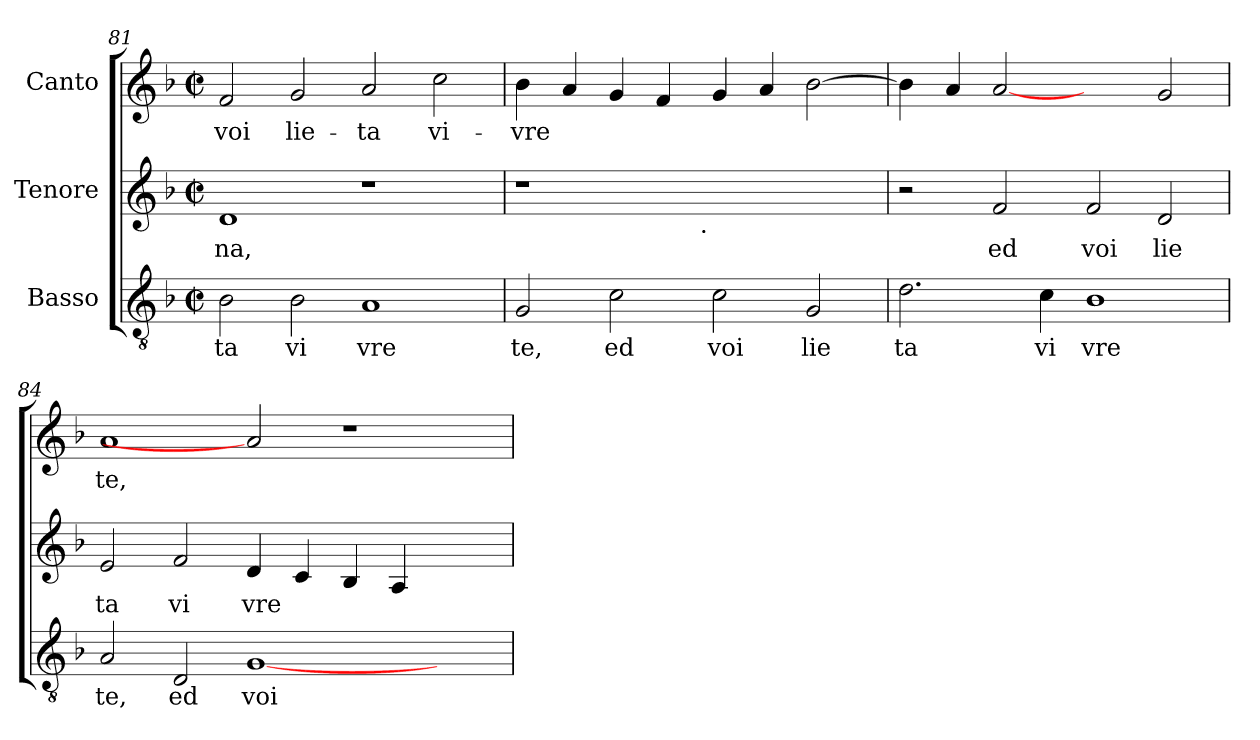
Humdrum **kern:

**kern	**text	**kern	**text	**kern	**text
*part3	*part3	*part2	*part2	*part1	*part1
*staff3	*staff3	*staff2	*staff2	*staff1	*staff1
*I"Basso	*	*I"Tenore	*	*I"Canto	*
*clefGv2	*	*clefG2	*	*clefG2	*
*k[b-]	*	*k[b-]	*	*k[b-]	*
*F:	*	*F:	*	*F:	*
*M2/2	*	*M2/2	*	*M2/2	*
*met(c|)	*	*met(c|)	*	*met(c|)	*
=81	=81	=81	=81	=81	=81
!	!LO:LY:b:cj	!	!LO:LY:b:cj	!	!LO:LY:b:cj
2B-\	ta	1d	na,	2f/	voi
!	!LO:LY:b:cj	!	!	!	!LO:LY:b:cj
2B-\	vi	.	.	2g/	lie-
!	!LO:LY:b:cj	!	!	!	!LO:LY:b:cj
1A	vre	1r	.	2a/	-ta
!	!	!	!	!	!LO:LY:b:cj
.	.	.	.	2cc\	vi-
=82	=82	=82	=82	=82	=82
!	!LO:LY:b:cj	!	!	!	!LO:LY:b:cj
*	*	*^	*	*	*
2G/	te,	1r	2ryy	.	4b-\	-vre-
!	!	!	!	!	!	!LO:LY:b:cj
.	.	.	.	.	4a/	--
!	!LO:LY:b:cj	!	!	!	!	!LO:LY:b:cj
2c\	ed	.	4...ryy	.	4g/	--
!	!	!	!	!	!	!LO:LY:b:cj
.	.	.	.	.	4f/	--
!	!	!	!LO:TX:b:t=.	!	!	!
.	.	.	1ryy	.	.	.
!	!LO:LY:b:cj	!	!	!	!	!LO:LY:b:cj
2c\	voi	1ryy	.	.	4g/	--
!	!	!	!	!	!	!LO:LY:b:cj
.	.	.	.	.	4a/	--
!	!LO:LY:b:cj	!	!	!	!	!LO:LY:b:cj
2G/	lie	.	.	.	[>2b-\	--
.	.	.	32ryy	.	.	.
=83	=83	=83	=83	=83	=83	=83
!	!LO:LY:b:cj	!	!	!	!	!LO:LY:b:cj
*	*	*v	*v	*	*	*
2.d\	ta	2r	.	4b-\]	--
!	!	!	!	!	!LO:LY:b:cj
.	.	.	.	4a/	--
!	!	!	!LO:LY:b:cj	!	!LO:LY:b:cj
.	.	2f/	ed	[2a	--
!	!LO:LY:b:cj	!	!	!	!
4c\	vi	.	.	.	.
!	!LO:LY:b:cj	!	!LO:LY:b:cj	!	!
1B-	vre	2f/	voi	2ryy	.
!	!	!	!LO:LY:b:cj	!	!LO:LY:b:cj
.	.	2d/	lie	2g/	--
=84	=84	=84	=84	=84	=84
!	!LO:LY:b:cj	!	!LO:LY:b:cj	!	!LO:LY:b:cj
2A/	te,	2e/	ta	1a	-te,
!	!LO:LY:b:cj	!	!LO:LY:b:cj	!	!
2D/	ed	2f/	vi	.	.
!	!LO:LY:b:cj	!	!LO:LY:b:cj	!	!
[<1G	voi	4d/	vre	2a]	.
!	!	!	!LO:LY:b:cj	!	!
.	.	4c/	.	.	.
!	!	!	!LO:LY:b:cj	!	!
.	.	4B-/	.	1r	.
!	!	!	!LO:LY:b:cj	!	!
.	.	4A/	.	.	.
2ryy	.	2ryy	.	.	.
=	=	=	=	=	=
*-	*-	*-	*-	*-	*-
